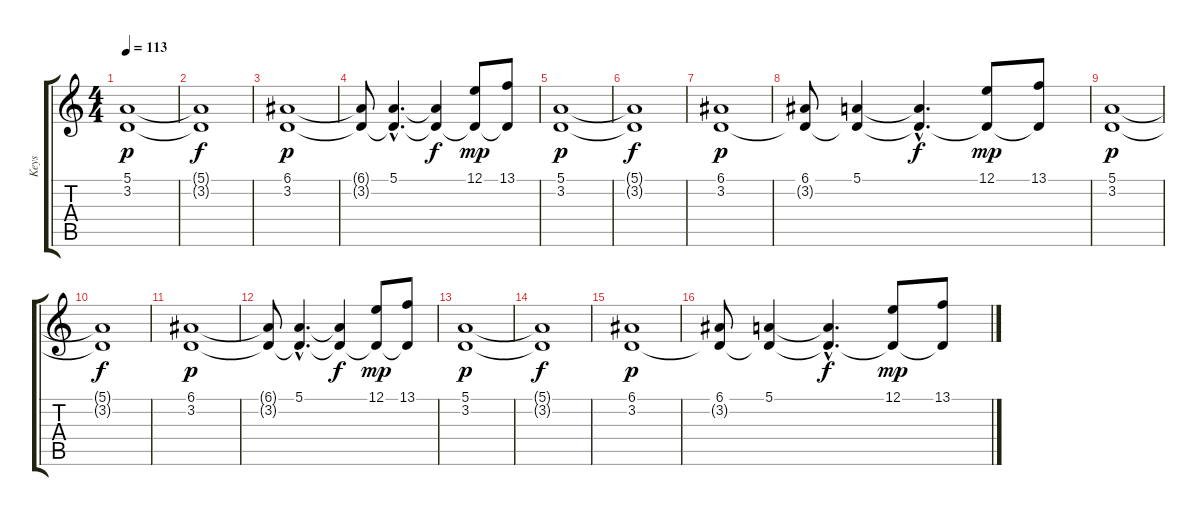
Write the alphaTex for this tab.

\track ("Keys" "Keys") {instrument synthstrings2}
\staff {score tabs}
\tuning (E4 B3 G3 D3 A2 E2) {hide}
\ts (4 4)
\tempo 113
\clef g2
\ks c
(5.1 3.2).1{dy p} |
(5.1{t} 3.2{t}).1{dy f} |
(6.1 3.2).1{dy p} |
(6.1{t} 3.2{t}).8 (5.1{hac} 3.2{hac t}).4{d} (5.1{t} 3.2{t}).4{dy f} (12.1 3.2{t}).8{dy mp} (13.1 3.2{t}).8 |
(5.1 3.2).1{dy p} |
(5.1{t} 3.2{t}).1{dy f} |
(6.1 3.2).1{dy p} |
(6.1 3.2{t}).8 (5.1 3.2{t}).4 (5.1{hac t} 3.2{hac t}).4{d dy f} (12.1 3.2{t}).8{dy mp} (13.1 3.2{t}).8 |
(5.1 3.2).1{dy p} |
(5.1{t} 3.2{t}).1{dy f} |
(6.1 3.2).1{dy p} |
(6.1{t} 3.2{t}).8 (5.1{hac} 3.2{hac t}).4{d} (5.1{t} 3.2{t}).4{dy f} (12.1 3.2{t}).8{dy mp} (13.1 3.2{t}).8 |
(5.1 3.2).1{dy p} |
(5.1{t} 3.2{t}).1{dy f} |
(6.1 3.2).1{dy p} |
(6.1 3.2{t}).8 (5.1 3.2{t}).4 (5.1{hac t} 3.2{hac t}).4{d dy f} (12.1 3.2{t}).8{dy mp} (13.1 3.2{t}).8
